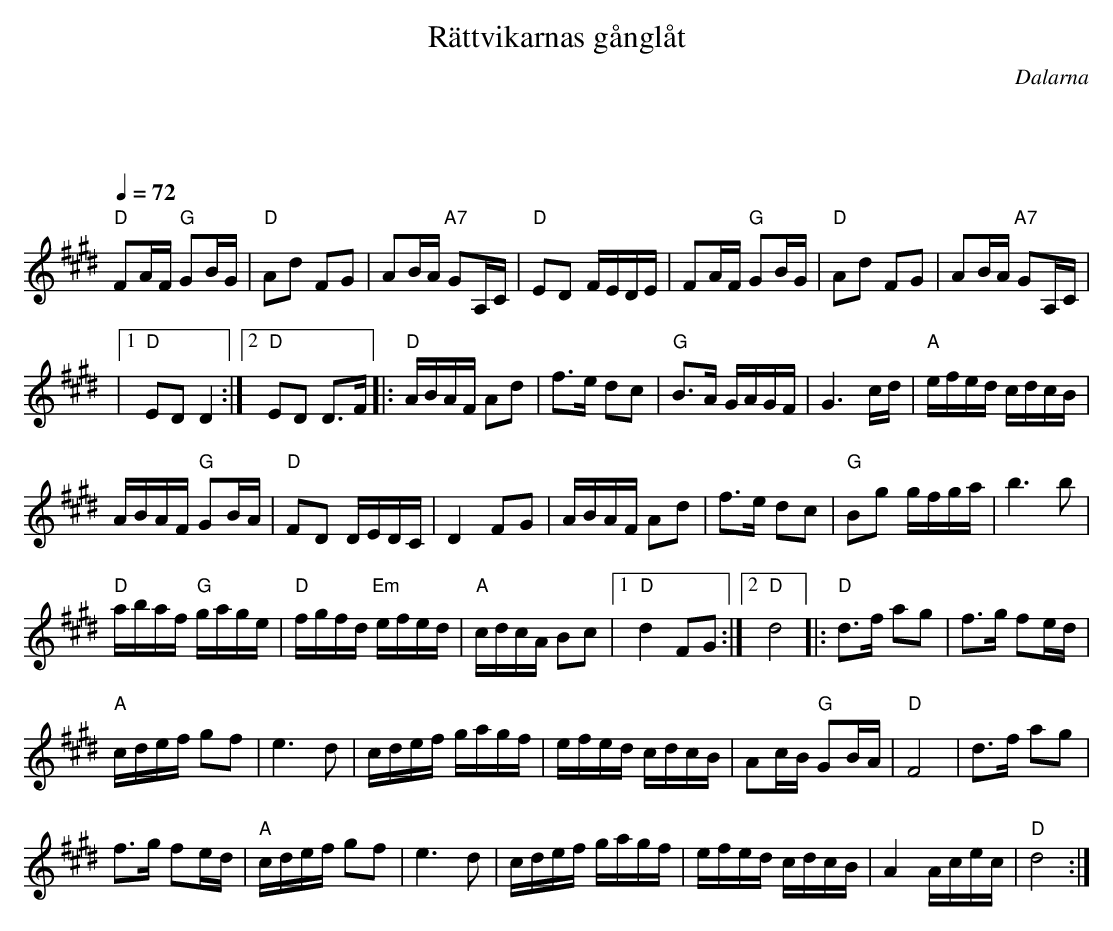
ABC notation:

X:1
T: Rättvikarnas gånglåt
O: Dalarna
Q: 1/4=72
M: 2/4
L: 1/8
K:D
[V:clt clef=treble transpose=-2][K:E]|
"D"FA/F/ "G"GB/G/ | "D"Ad FG | AB/A/ "A7"GA,/C/ | "D"ED F/E/D/E/ | FA/F/ "G"GB/G/ | "D"Ad FG | AB/A/ "A7"GA,/C/ |
|1 "D"ED D2 :|2 "D"ED D>F |: "D"A/B/A/F/ Ad | f>e dc | "G"B>A G/A/G/F/ | G3 c/d/ | "A"e/f/e/d/ c/d/c/B/ |
A/B/A/F/ "G"GB/A/ | "D"FD D/E/D/C/ | D2 FG | A/B/A/F/ Ad | f>e dc | "G"Bg g/f/g/a/ | b3 b |
"D"a/b/a/f/ "G"g/a/g/e/ | "D"f/g/f/d/ "Em"e/f/e/d/ | "A"c/d/c/A/ Bc |1 "D"d2 FG :|2 "D"d4 |: "D"d>f ag | f>g fe/d/ |
"A"c/d/e/f/ gf | e3 d | c/d/e/f/ g/a/g/f/ | e/f/e/d/ c/d/c/B/ | Ac/B/ "G"GB/A/ | "D"F4 | d>f ag |
f>g fe/d/ | "A"c/d/e/f/ gf | e3 d | c/d/e/f/ g/a/g/f/ | e/f/e/d/ c/d/c/B/ | A2 A/c/e/c/ | "D"d4 :|]
